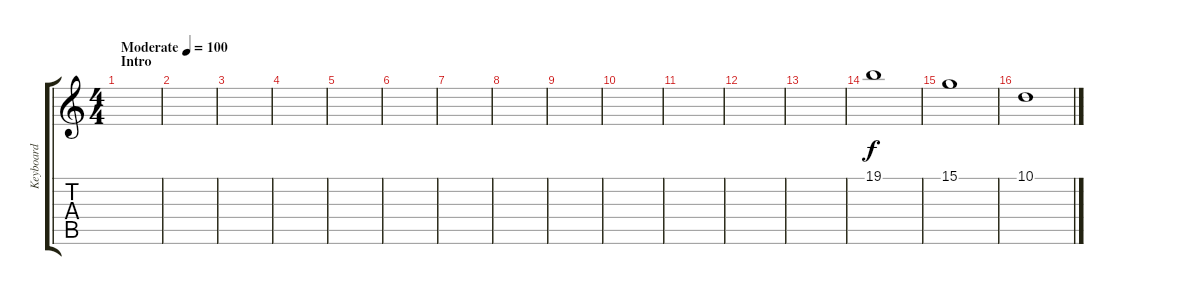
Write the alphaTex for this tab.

\track ("Keyboard" "Keyboard") {instrument stringensemble1}
\staff {score tabs}
\tuning (E4 B3 G3 D3 A2 E2) {hide}
\ts (4 4)
\section ("" "Intro")
\tempo (100 "Moderate")
\clef g2
\ks c
|
|
|
|
|
|
|
|
|
|
|
|
|
19.1.1 |
15.1.1{dy f} |
10.1.1
